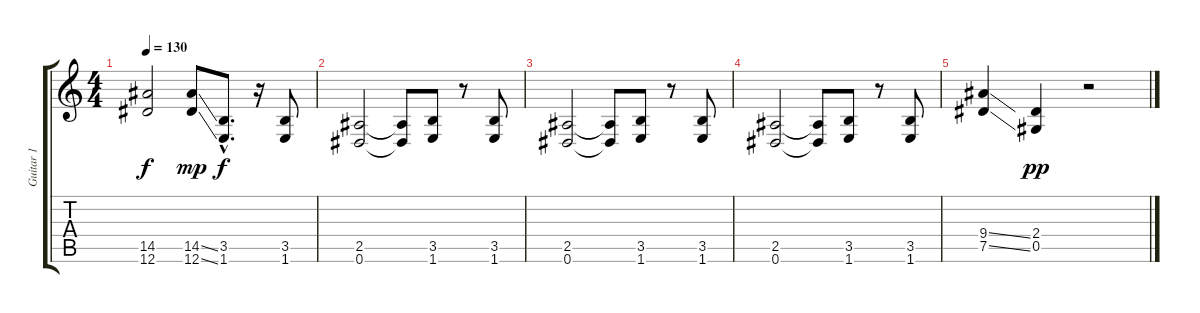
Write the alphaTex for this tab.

\track ("Guitar 1" "Guitar 1") {instrument distortionguitar}
\staff {score tabs}
\tuning (Eb4 Bb3 Gb3 Db3 Ab2 Eb2) {hide}
\ts (4 4)
\tempo 130
\clef g2
\ks c
(14.5 12.6).2{dy f} (14.5{ss} 12.6{ss}).8{dy mp} (3.5{hac} 1.6{hac}).8{d dy f} r.16 (3.5 1.6).8 |
(2.5 0.6).2 (2.5{t} 0.6{t}).8 (3.5 1.6).8 r.8 (3.5 1.6).8 |
(2.5 0.6).2 (2.5{t} 0.6{t}).8 (3.5 1.6).8 r.8 (3.5 1.6).8 |
(2.5 0.6).2 (2.5{t} 0.6{t}).8 (3.5 1.6).8 r.8 (3.5 1.6).8 |
(9.4{ss} 7.5{ss}).4 (2.4 0.5).4{dy pp} r.2
